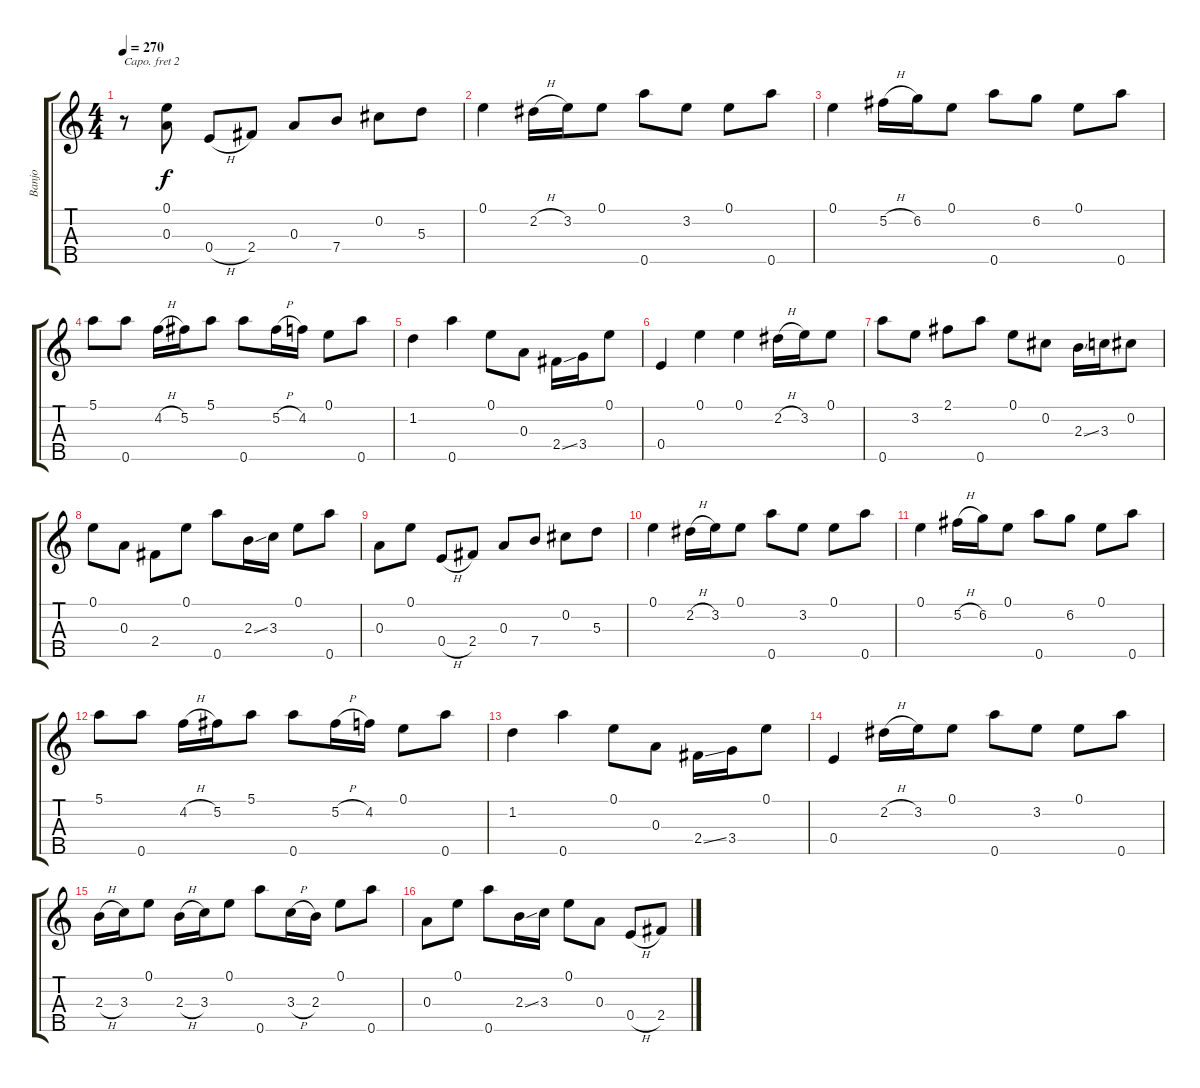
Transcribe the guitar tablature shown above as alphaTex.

\track ("Banjo" "Banjo") {instrument banjo}
\staff {score tabs}
\capo 2
\tuning (D4 B3 G3 D3 G4) {hide}
\displaytranspose 12
\ts (4 4)
\tempo 270
\clef g2
\ks c
r.8{dy f instrument banjo} (0.1 0.3).8 0.4{h}.8 2.4.8 0.3.8 7.4.8 0.2.8 5.3.8 |
0.1.4 2.2{h}.16 3.2.16 0.1.8 0.5.8 3.2.8 0.1.8 0.5.8 |
0.1.4 5.2{h}.16 6.2.16 0.1.8 0.5.8 6.2.8 0.1.8 0.5.8 |
5.1.8 0.5.8 4.2{h}.16 5.2.16 5.1.8 0.5.8 5.2{h}.16 4.2.16 0.1.8 0.5.8 |
1.2.4 0.5.4 0.1.8 0.3.8 2.4{ss}.16 3.4.16 0.1.8 |
0.4.4 0.1.4 0.1.4 2.2{h}.16 3.2.16 0.1.8 |
0.5.8 3.2.8 2.1.8 0.5.8 0.1.8 0.2.8 2.3{ss}.16 3.3.16 0.2.8 |
0.1.8 0.3.8 2.4.8 0.1.8 0.5.8 2.3{ss}.16 3.3.16 0.1.8 0.5.8 |
0.3.8 0.1.8 0.4{h}.8 2.4.8 0.3.8 7.4.8 0.2.8 5.3.8 |
0.1.4 2.2{h}.16 3.2.16 0.1.8 0.5.8 3.2.8 0.1.8 0.5.8 |
0.1.4 5.2{h}.16 6.2.16 0.1.8 0.5.8 6.2.8 0.1.8 0.5.8 |
5.1.8 0.5.8 4.2{h}.16 5.2.16 5.1.8 0.5.8 5.2{h}.16 4.2.16 0.1.8 0.5.8 |
1.2.4 0.5.4 0.1.8 0.3.8 2.4{ss}.16 3.4.16 0.1.8 |
0.4.4 2.2{h}.16 3.2.16 0.1.8 0.5.8 3.2.8 0.1.8 0.5.8 |
2.3{h}.16 3.3.16 0.1.8 2.3{h}.16 3.3.16 0.1.8 0.5.8 3.3{h}.16 2.3.16 0.1.8 0.5.8 |
0.3.8 0.1.8 0.5.8 2.3{ss}.16 3.3.16 0.1.8 0.3.8 0.4{h}.8 2.4.8
